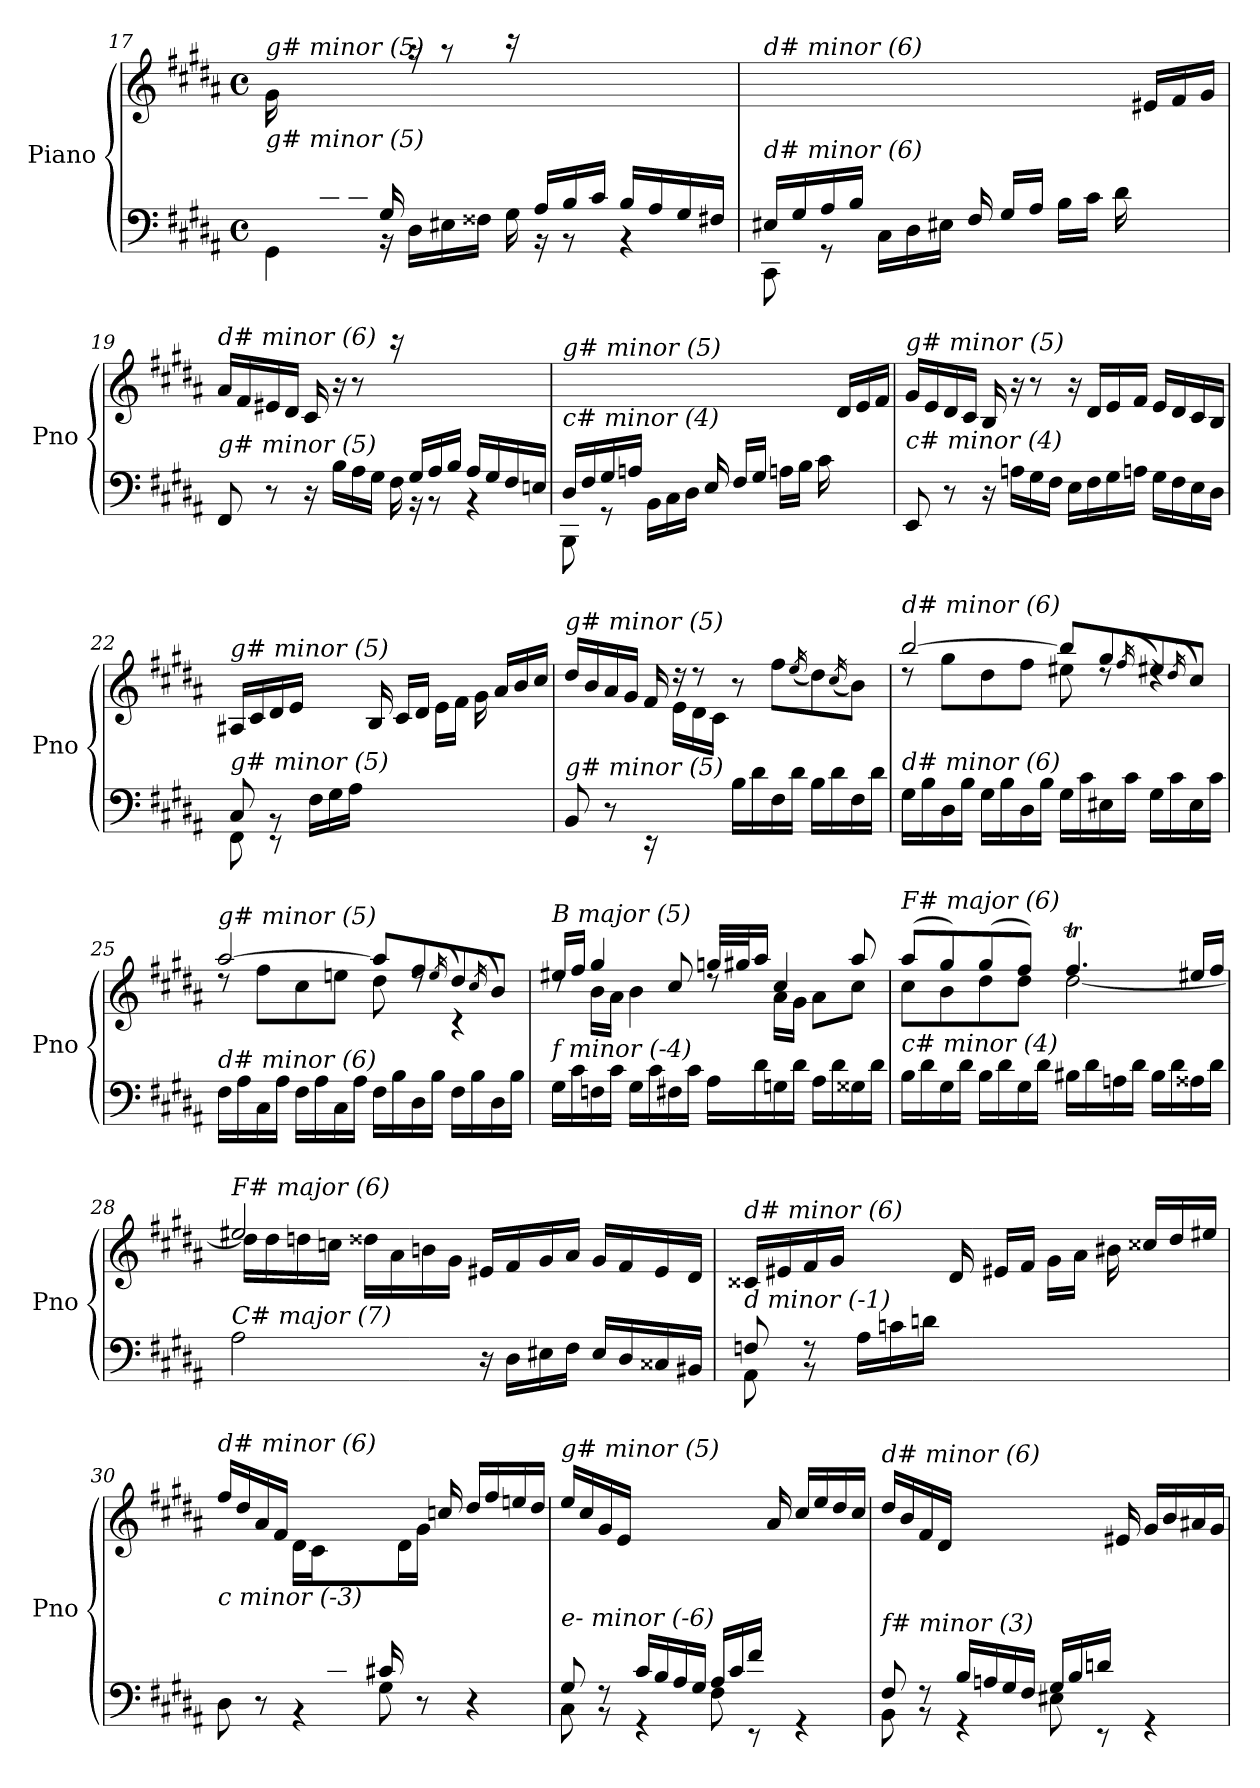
**kern	**kern
*part1	*part1
*staff2	*staff1
*I"Piano	*
*I'Pno	*
*clefF4	*clefG2
*k[f#c#g#d#a#]	*k[f#c#g#d#a#]
*M4/4	*M4/4
*met(c)	*met(c)
=17	=17
*^	*
!	!	!LO:TX:i:t=g# minor (5)
!LO:TX:i:t=g# minor (5)	!	!
16ryy	4GG#\	16g#\LL
16B/	.	4ryy
16c#/	.	.
16d#/JJ	.	.
16G#/	16rBB	.
4ryy	16D#\LL	16raa
.	16E#Xi\	8raa
.	16F##X\JJ	.
.	16G#\	16rccc
16A#/LL	16rBB	4..ryy
16B/	8rBB	.
16c#/JJ	.	.
16B/LL	4rBB	.
16A#/	.	.
16G#/	.	.
16F#X/JJ	.	.
=18	=18	=18
!	!	!LO:TX:i:t=d# minor (6)
!LO:TX:i:t=d# minor (6)	!	!
16E#X/LL	8CC#\	4ryy
16G#/	.	.
16A#/	8rGG	.
16B/JJ	.	.
8.ryy	16C#\LL	8.ryy
.	16D#\	.
.	16E#X\JJ	.
16F#/	8.ryy	8.ryy
16G#/LL	.	.
16A#/JJ	.	.
4.ryy	16B\LL	8.ryy
.	16c#\JJ	.
.	16d#\	.
.	8.ryy	16e#X/LL
.	.	16f#/
.	.	16g#/JJ
!!LO:LB:g=z
=19	=19	=19
!	!	!LO:TX:i:t=d# minor (6)
!LO:TX:i:t=g# minor (5)	!	!
2ryy	8FF#/	16a#/LL
.	.	16f#/
.	8r	16e#X/
.	.	16d#/JJ
.	16r	16c#/
.	16B\LL	16r
.	16A#\	8r
.	16G#\JJ	.
16ryy	16F#\	16rccc
16G#/LL	16rBB	4..ryy
16A#/	8rBB	.
16B/JJ	.	.
16A#/LL	4rBB	.
16G#/	.	.
16F#/	.	.
16En/JJ	.	.
=20	=20	=20
!	!	!LO:TX:i:t=g# minor (5)
!LO:TX:i:t=c# minor (4)	!	!
16D#/LL	8BBB\	4ryy
16F#/	.	.
16G#/	8rGG	.
16An/JJ	.	.
8.ryy	16BB\LL	8.ryy
.	16C#\	.
.	16D#\JJ	.
16E/	8.ryy	8.ryy
16F#/LL	.	.
16G#/JJ	.	.
4.ryy	16An\LL	8.ryy
.	16B\JJ	.
.	16c#\	.
.	8.ryy	16d#/LL
.	.	16e/
.	.	16f#/JJ
*v	*v	*
=21	=21
!	!LO:TX:i:t=g# minor (5)
!LO:TX:i:t=c# minor (4)	!
8EE/	16g#/LL
.	16e/
8r	16d#/
.	16c#/JJ
16r	16B/
16An\LL	16r
16G#\	8r
16F#\JJ	.
16E\LL	16r
16F#\	16d#/LL
16G#\	16e/
16An\JJ	16f#/JJ
16G#\LL	16e/LL
16F#\	16d#/
16E\	16c#/
16D#\JJ	16B/JJ
!!LO:LB:g=z
=22	=22
*^	*^
*	*	*	*^
!	!	!LO:TX:i:t=g# minor (5)	!	!
!LO:TX:i:t=g# minor (5)	!	!	!	!
8C#/	8FF#\	16A#X/LL	2ryy	4ryy
.	.	16c#/	.	.
8rBB	8r	16d#/	.	.
.	.	16e/JJ	.	.
16F#\LL	2.ryy	8.ryy	.	2.ryy
16G#\	.	.	.	.
16A#\JJ	.	.	.	.
8.ryy	.	16B/	.	.
.	.	16c#/LL	8ryy	.
.	.	16d#/JJ	.	.
8.ryy	.	8.ryy	16e\LL	.
.	.	.	16f#\JJ	.
.	.	.	16g#\	.
8.ryy	.	16a#/LL	8.ryy	.
.	.	16b/	.	.
.	.	16cc#/JJ	.	.
*v	*v	*	*	*
*	*	*v	*v
=23	=23	=23
!	!LO:TX:i:t=g# minor (5)	!
!LO:TX:i:t=g# minor (5)	!	!
8BB/	16dd#/LL	4ryy
.	16b/	.
8r	16a#/	.
.	16g#/JJ	.
16rEE	16f#/	16ryy
8.ryy	16rdd	16e\LL
.	8rdd	16d#\
.	.	16c#\JJ
16B\LL	8r	2ryy
16d#\	.	.
16F#\	8ff#\L	.
16d#\JJ	.	.
.	(16qee/	.
16B\LL	8dd#\)	.
16d#\	.	.
.	(16qcc#/	.
16F#\	8b\J)	.
16d#\JJ	.	.
=24	=24	=24
!	!LO:TX:i:t=d# minor (6)	!
!LO:TX:i:t=d# minor (6)	!	!
16G#\LL	[2bb/	8rdd
16B\	.	.
16D#\	.	8gg#\L
16B\JJ	.	.
16G#\LL	.	8dd#\
16B\	.	.
16D#\	.	8ff#\J
16B\JJ	.	.
16G#\LL	8bb/L]	8ee#X\
16c#\	.	.
16E#X\	8gg#/	8rdd
16c#\JJ	.	.
.	(>16qff#/	.
16G#\LL	8ee#X/)	4rdd
16c#\	.	.
.	(>16qdd#/	.
16E#\	8cc#/J)	.
16c#\JJ	.	.
!!LO:LB:g=z	!!
=25	=25	=25
!	!LO:TX:i:t=g# minor (5)	!
!LO:TX:i:t=d# minor (6)	!	!
16F#\LL	[2aa#/	8rdd
16A#\	.	.
16C#\	.	8ff#\L
16A#\JJ	.	.
16F#\LL	.	8cc#\
16A#\	.	.
16C#\	.	8een\J
16A#\JJ	.	.
16F#\LL	8aa#/L]	8dd#\
16B\	.	.
16D#\	8ff#/	8rdd
16B\JJ	.	.
.	(>16qee/	.
16F#\LL	8dd#/)	4r
16B\	.	.
.	(>16qcc#/	.
16D#\	8b/J)	.
16B\JJ	.	.
=26	=26	=26
!	!LO:TX:i:t=B major (5)	!
!LO:TX:i:t=f minor (-4)	!	!
16G#\LL	16ee#X/LL	8rdd
16c#\	16ff#/JJ	.
16Fnj\	4gg#/	16b\LL
16c#\JJ	.	16a#\JJ
16G#\LL	.	4b\
16c#\	.	.
16F#j\	8cc#/	.
16c#\JJ	.	.
16A#\LL	32ggnj/LLL	8rdd
.	32gg#/J	.
16d#\	16aa#/JJ	.
16Gnj\	4cc#/	16a#\LL
16d#\JJ	.	16g#\JJ
16A#\LL	.	8a#\L
16d#\	.	.
16G##j\	8aa#/	8cc#\J
16d#\JJ	.	.
=27	=27	=27
!	!LO:TX:i:t=F# major (6)	!
!LO:TX:i:t=c# minor (4)	!	!
16B\LL	(8aa#/L	8cc#\L
16d#\	.	.
16G#\	8gg#/)	8b\
16d#\JJ	.	.
16B\LL	(8gg#/	8dd#\
16d#\	.	.
16G#\	8ff#/J)	8dd#\J
16d#\JJ	.	.
16B#X\LL	4.ff#T/	[2dd#\
16d#\	.	.
16Anj\	.	.
16d#\JJ	.	.
16B#\LL	.	.
16d#\	.	.
16A##j\	16ee#X/LL	.
16d#\JJ	16ff#/JJ	.
!!LO:LB:g=z	!!
=28	=28	=28
*^	*	*
!	!	!LO:TX:i:t=F# major (6)	!
!LO:TX:i:t=C# major (7)	!	!	!
2ryy	2A#\	2ee#X/	16dd#\LL]
.	.	.	16dd#\
.	.	.	16ddnj\
.	.	.	16ccnj\JJ
.	.	.	16dd##j\LL
.	.	.	16a#\
.	.	.	16bn\
.	.	.	16g#\JJ
2ryy	16r	16e#X/LL	2ryy
.	16D#\LL	16f#/	.
.	16E#X\	16g#/	.
.	16F#\JJ	16a#/JJ	.
.	16E#/LL	16g#/LL	.
.	16D#/	16f#/	.
.	16C##Xi/	16e#/	.
.	16BB#X/JJ	16d#/JJ	.
=29	=29	=29	=29
*	*	*	*^
!	!	!LO:TX:i:t=d# minor (6)	!	!
!LO:TX:i:t=d minor (-1)	!	!	!	!
8Fnj/	8AA#\	16c##X/LL	2ryy	4ryy
.	.	16e#X/	.	.
8rBB	8rF	16f#/	.	.
.	.	16g#/JJ	.	.
16A#\LL	2.ryy	8.ryy	.	2.ryy
16cnj\	.	.	.	.
16dnj\JJ	.	.	.	.
8.ryy	.	16d#/	.	.
.	.	16e#X/LL	8ryy	.
.	.	16f#/JJ	.	.
8.ryy	.	8.ryy	16g#\LL	.
.	.	.	16a#\JJ	.
.	.	.	16b#X\	.
8.ryy	.	16cc##X/LL	8.ryy	.
.	.	16dd#/	.	.
.	.	16ee#X/JJ	.	.
*	*	*v	*v	*v
!!LO:LB:g=z
=30	=30	=30
!	!	!LO:TX:i:t=d# minor (6)
!LO:TX:i:t=c minor (-3)	!	!
4.ryy	8D#\	16ff#/LL
.	.	16dd#/
.	8r	16a#/
.	.	16f#/JJ
.	4r	16d#\LL
.	.	16c#\
16cnj/	.	8.ryy
16A#/JJ	.	.
16c#j/LL	8G#\	.
4..ryy	.	16d#\
.	8r	16g#\JJ
.	.	16ccnj/
.	4r	16dd#/LL
.	.	16ff#/
.	.	16een/
.	.	16dd#/JJ
=31	=31	=31
*	*^	*^
!	!	!	!LO:TX:i:t=g# minor (5)	!
!LO:TX:i:t=e- minor (-6)	!	!	!	!
4ryy	8G#/	8C#\	16ee/LL	4ryy
.	.	.	16cc#/	.
.	8rBB	8rF	16g#/	.
.	.	.	16e/JJ	.
16c#/LL	4rGG	2.ryy	4..ryy	2.ryy
16B/	.	.	.	.
16A#/	.	.	.	.
16G#/JJ	.	.	.	.
16A#/LL	8F#\	.	.	.
16c#/	.	.	.	.
16f#/JJ	8rEE	.	.	.
4ryy	.	.	16a#/	.
.	4rGG	.	16cc#/LL	.
.	.	.	16ee/	.
.	.	.	16dd#/	.
16ryy	.	.	16cc#/JJ	.
=32	=32	=32	=32	=32
!	!	!	!LO:TX:i:t=d# minor (6)	!
!LO:TX:i:t=f# minor (3)	!	!	!	!
4ryy	8F#/	8BB\	16dd#/LL	4ryy
.	.	.	16b/	.
.	8rBB	8rF	16f#/	.
.	.	.	16d#/JJ	.
16B/LL	4rGG	2.ryy	4..ryy	2.ryy
16An/	.	.	.	.
16G#/	.	.	.	.
16F#/JJ	.	.	.	.
16G#/LL	8E#X\	.	.	.
16B/	.	.	.	.
16dn/JJ	8rEE	.	.	.
4ryy	.	.	16e#X/	.
.	4rGG	.	16g#/LL	.
.	.	.	16b/	.
.	.	.	16a#X/	.
16ryy	.	.	16g#/JJ	.
*v	*v	*v	*	*
*	*v	*v
=	=
*-	*-
